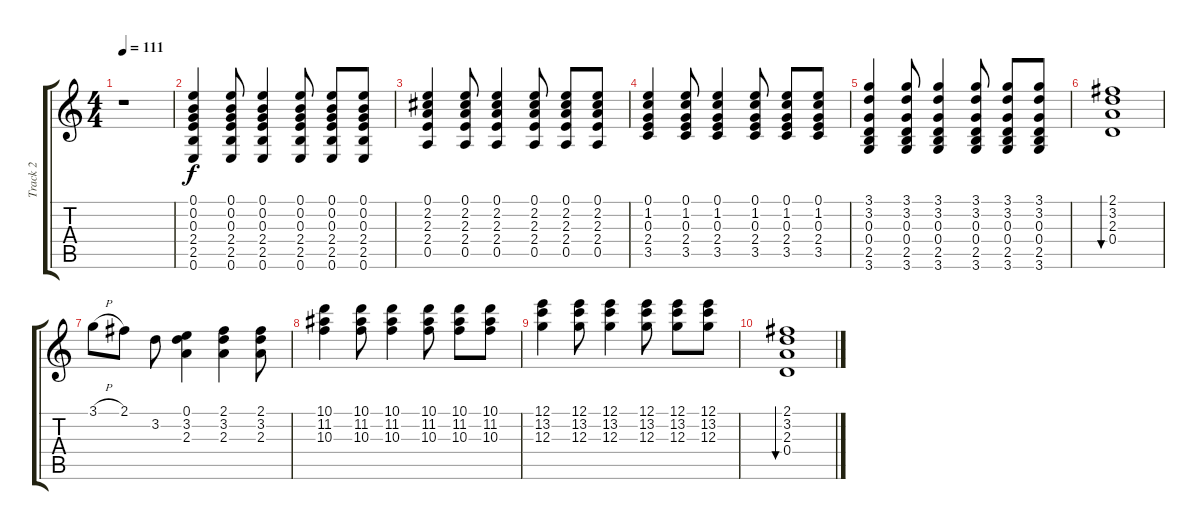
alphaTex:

\track ("Track 2" "Track 2") {instrument acousticguitarsteel bank 177}
\staff {score tabs}
\tuning (E4 B3 G3 D3 A2 E2) {hide}
\ts (4 4)
\tempo 111
\clef g2
\ks c
r.1{dy f} |
(0.1 0.2 0.3 2.4 2.5 0.6).4 (0.1 0.2 0.3 2.4 2.5 0.6).8 (0.1 0.2 0.3 2.4 2.5 0.6).4 (0.1 0.2 0.3 2.4 2.5 0.6).8 (0.1 0.2 0.3 2.4 2.5 0.6).8 (0.1 0.2 0.3 2.4 2.5 0.6).8 |
(0.1 2.2 2.3 2.4 0.5).4 (0.1 2.2 2.3 2.4 0.5).8 (0.1 2.2 2.3 2.4 0.5).4 (0.1 2.2 2.3 2.4 0.5).8 (0.1 2.2 2.3 2.4 0.5).8 (0.1 2.2 2.3 2.4 0.5).8 |
(0.1 1.2 0.3 2.4 3.5).4 (0.1 1.2 0.3 2.4 3.5).8 (0.1 1.2 0.3 2.4 3.5).4 (0.1 1.2 0.3 2.4 3.5).8 (0.1 1.2 0.3 2.4 3.5).8 (0.1 1.2 0.3 2.4 3.5).8 |
(3.1 3.2 0.3 0.4 2.5 3.6).4 (3.1 3.2 0.3 0.4 2.5 3.6).8 (3.1 3.2 0.3 0.4 2.5 3.6).4 (3.1 3.2 0.3 0.4 2.5 3.6).8 (3.1 3.2 0.3 0.4 2.5 3.6).8 (3.1 3.2 0.3 0.4 2.5 3.6).8 |
(2.1 3.2 2.3 0.4).1{bu 120} |
3.1{h}.8 2.1.8 3.2.8 (0.1 3.2 2.3).4 (2.1 3.2 2.3).4 (2.1 3.2 2.3).8 |
(10.1 11.2 10.3).4 (10.1 11.2 10.3).8 (10.1 11.2 10.3).4 (10.1 11.2 10.3).8 (10.1 11.2 10.3).8 (10.1 11.2 10.3).8 |
(12.1 13.2 12.3).4 (12.1 13.2 12.3).8 (12.1 13.2 12.3).4 (12.1 13.2 12.3).8 (12.1 13.2 12.3).8 (12.1 13.2 12.3).8 |
(2.1 3.2 2.3 0.4).1{bu 120}
